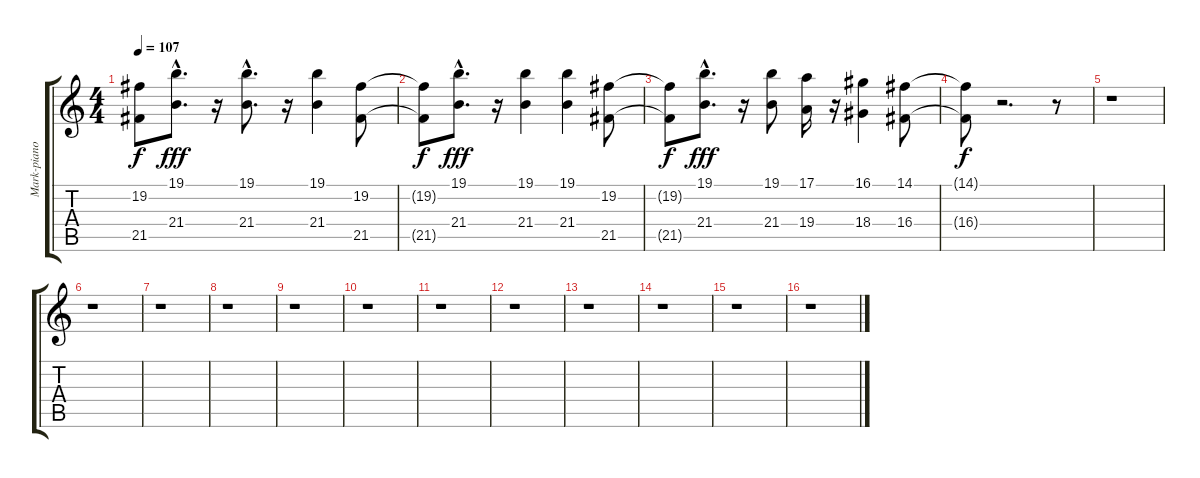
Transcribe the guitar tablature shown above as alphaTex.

\track ("Mark-piano" "Mark-piano") {instrument electricgrandpiano}
\staff {score tabs}
\tuning (E4 B3 G3 D3 A2 E2) {hide}
\ts (4 4)
\tempo 107
\clef g2
\ks c
(19.2{t} 21.5{t}).8{dy f} (19.1{hac} 21.4{hac}).8{d dy fff} r.16 (19.1{hac} 21.4{hac}).8{d} r.16 (19.1 21.4).4 (19.2 21.5).8 |
(19.2{t} 21.5{t}).8{dy f} (19.1{hac} 21.4{hac}).8{d dy fff} r.16 (19.1 21.4).4 (19.1 21.4).4 (19.2 21.5).8 |
(19.2{t} 21.5{t}).8{dy f} (19.1{hac} 21.4{hac}).8{d dy fff} r.16 (19.1 21.4).8 (17.1 19.4).16 r.16 (16.1 18.4).4 (14.1 16.4).8 |
(14.1{t} 16.4{t}).8{dy f} r.2{d} r.8 |
r.1 |
r.1 |
r.1 |
r.1 |
r.1 |
r.1 |
r.1 |
r.1 |
r.1 |
r.1 |
r.1 |
r.1
